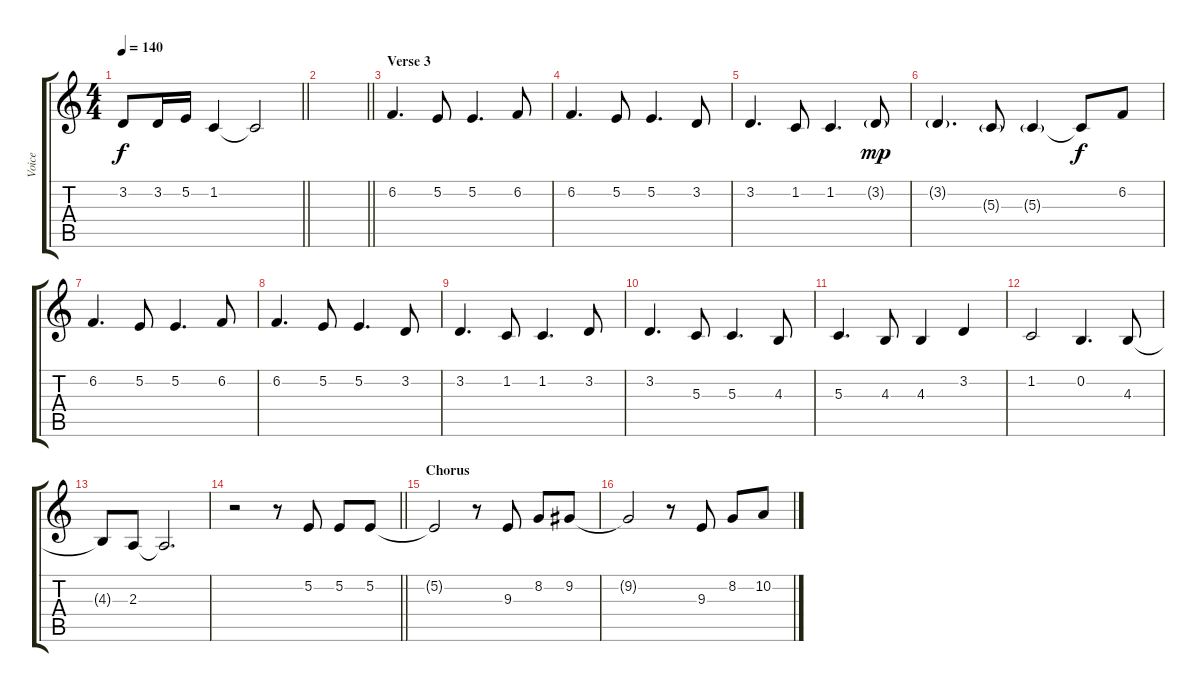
\track ("Voice" "Voice") {instrument violin}
\staff {score tabs}
\tuning (E4 B3 G3 D3 A2 E2) {hide}
\ts (4 4)
\tempo 140
\clef g2
\barLineRight lightlight
\ks c
3.2{t}.8{dy f} 3.2.16 5.2.16 1.2.4 1.2{t}.2 |
\barLineRight lightlight
|
\section ("" "Verse 3")
6.2.4{d} 5.2.8 5.2.4{d} 6.2.8 |
6.2.4{d} 5.2.8 5.2.4{d} 3.2.8 |
3.2.4{d} 1.2.8 1.2.4{d} 3.2{g}.8{dy mp} |
3.2{g}.4{d} 5.3{g}.8 5.3{g}.4 5.3{t}.8{dy f} 6.2.8 |
6.2.4{d} 5.2.8 5.2.4{d} 6.2.8 |
6.2.4{d} 5.2.8 5.2.4{d} 3.2.8 |
3.2.4{d} 1.2.8 1.2.4{d} 3.2.8 |
3.2.4{d} 5.3.8 5.3.4{d} 4.3.8 |
5.3.4{d} 4.3.8 4.3.4 3.2.4 |
1.2.2 0.2.4{d} 4.3.8 |
4.3{t}.8 2.3.8 2.3{t}.2{d} |
\barLineRight lightlight
r.2 r.8 5.2.8 5.2.8 5.2.8 |
\section ("" "Chorus")
5.2{t}.2 r.8 9.3.8 8.2.8 9.2.8 |
9.2{t}.2 r.8 9.3.8 8.2.8 10.2.8
